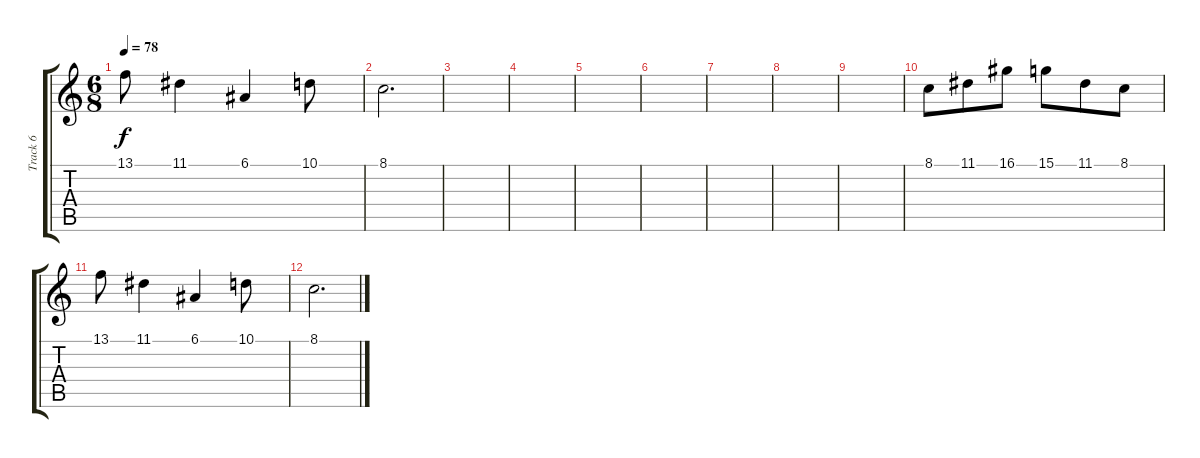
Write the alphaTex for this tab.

\track ("Track 6" "Track 6") {instrument electricgrandpiano}
\staff {score tabs}
\tuning (E4 B3 G3 D3 A2 E2) {hide}
\ts (6 8)
\tempo 78
\clef g2
\ks c
13.1.8{dy f} 11.1.4 6.1.4 10.1.8 |
8.1.2{d} |
|
|
|
|
|
|
|
8.1.8 11.1.8 16.1.8 15.1.8 11.1.8 8.1.8 |
13.1.8 11.1.4 6.1.4 10.1.8 |
8.1.2{d}
